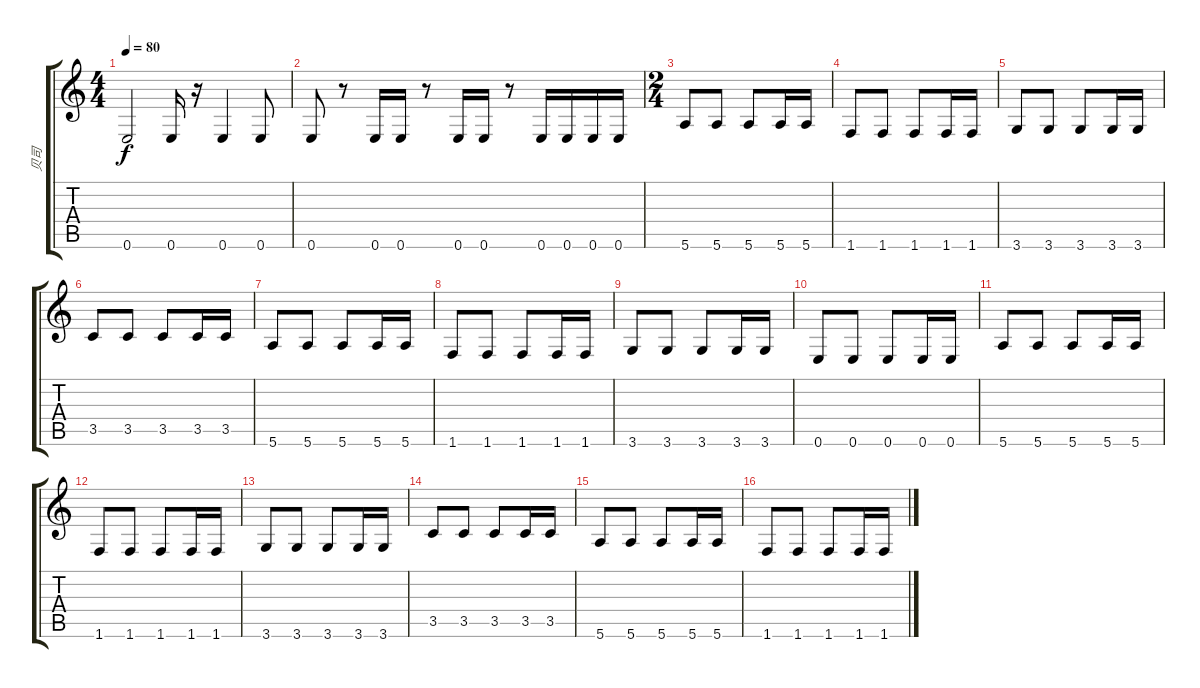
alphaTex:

\track ("贝司" "贝司") {instrument electricbassfinger}
\staff {score tabs}
\tuning (E4 B3 G3 D3 A2 E2) {hide}
\ts (4 4)
\tempo 80
\clef g2
\ks c
0.6.2{dy f} 0.6.16 r.16 0.6.4 0.6.8 |
0.6.8 r.8 0.6.16 0.6.16 r.8 0.6.16 0.6.16 r.8 0.6.16 0.6.16 0.6.16 0.6.16 |
\ts (2 4)
5.6.8 5.6.8 5.6.8 5.6.16 5.6.16 |
1.6.8 1.6.8 1.6.8 1.6.16 1.6.16 |
3.6.8 3.6.8 3.6.8 3.6.16 3.6.16 |
3.5.8 3.5.8 3.5.8 3.5.16 3.5.16 |
5.6.8 5.6.8 5.6.8 5.6.16 5.6.16 |
1.6.8 1.6.8 1.6.8 1.6.16 1.6.16 |
3.6.8 3.6.8 3.6.8 3.6.16 3.6.16 |
0.6.8 0.6.8 0.6.8 0.6.16 0.6.16 |
5.6.8 5.6.8 5.6.8 5.6.16 5.6.16 |
1.6.8 1.6.8 1.6.8 1.6.16 1.6.16 |
3.6.8 3.6.8 3.6.8 3.6.16 3.6.16 |
3.5.8 3.5.8 3.5.8 3.5.16 3.5.16 |
5.6.8 5.6.8 5.6.8 5.6.16 5.6.16 |
1.6.8 1.6.8 1.6.8 1.6.16 1.6.16
